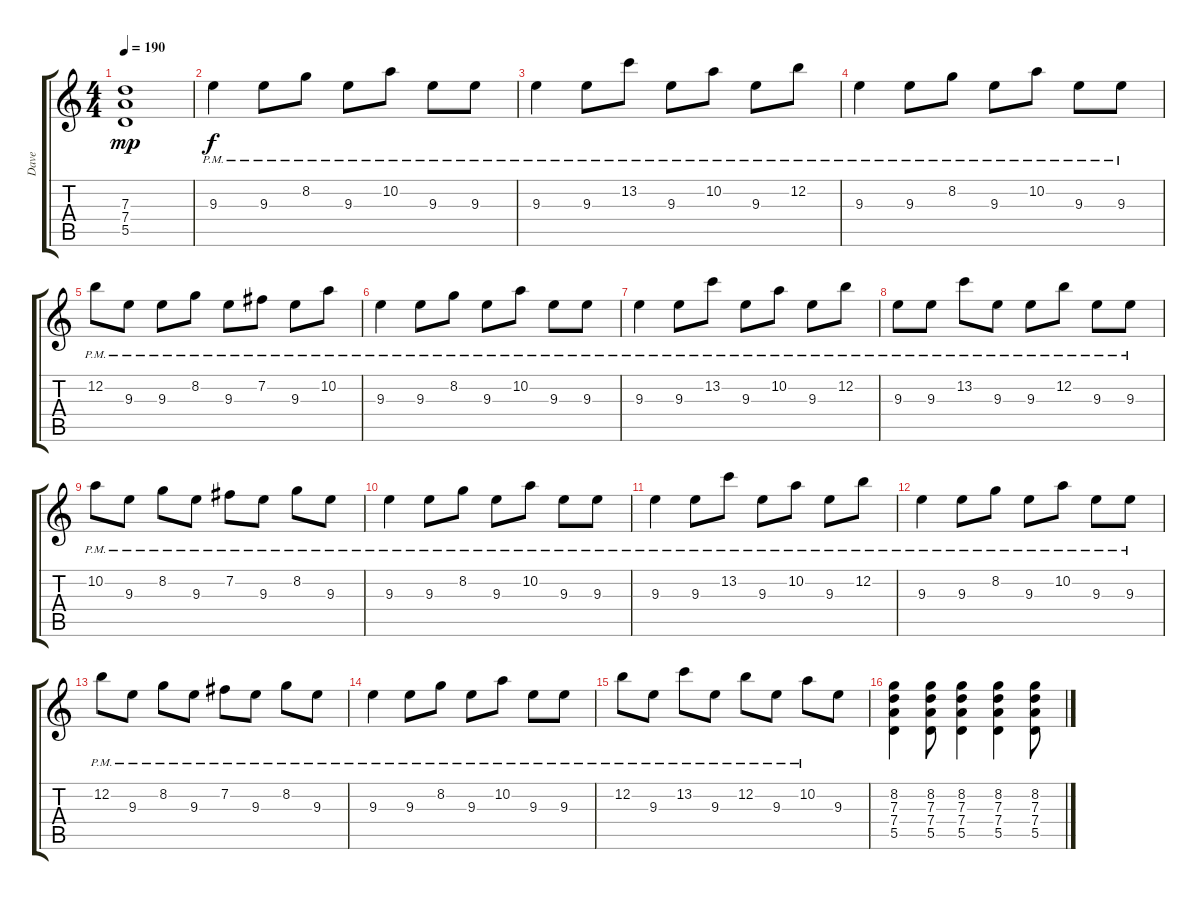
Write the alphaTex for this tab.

\track ("Dave" "Dave") {instrument distortionguitar}
\staff {score tabs}
\tuning (E4 B3 G3 D3 A2 E2) {hide}
\ts (4 4)
\tempo 190
\clef g2
\ks c
(7.3 7.4 5.5).1{dy mp} |
9.3{pm}.4{dy f} 9.3{pm}.8 8.2{pm}.8 9.3{pm}.8 10.2{pm}.8 9.3{pm}.8 9.3{pm}.8 |
9.3{pm}.4 9.3{pm}.8 13.2{pm}.8 9.3{pm}.8 10.2{pm}.8 9.3{pm}.8 12.2{pm}.8 |
9.3{pm}.4 9.3{pm}.8 8.2{pm}.8 9.3{pm}.8 10.2{pm}.8 9.3{pm}.8 9.3{pm}.8 |
12.2{pm}.8 9.3{pm}.8 9.3{pm}.8 8.2{pm}.8 9.3{pm}.8 7.2{pm}.8 9.3{pm}.8 10.2{pm}.8 |
9.3{pm}.4 9.3{pm}.8 8.2{pm}.8 9.3{pm}.8 10.2{pm}.8 9.3{pm}.8 9.3{pm}.8 |
9.3{pm}.4 9.3{pm}.8 13.2{pm}.8 9.3{pm}.8 10.2{pm}.8 9.3{pm}.8 12.2{pm}.8 |
9.3{pm}.8 9.3{pm}.8 13.2{pm}.8 9.3{pm}.8 9.3{pm}.8 12.2{pm}.8 9.3{pm}.8 9.3{pm}.8 |
10.2{pm}.8 9.3{pm}.8 8.2{pm}.8 9.3{pm}.8 7.2{pm}.8 9.3{pm}.8 8.2{pm}.8 9.3{pm}.8 |
9.3{pm}.4 9.3{pm}.8 8.2{pm}.8 9.3{pm}.8 10.2{pm}.8 9.3{pm}.8 9.3{pm}.8 |
9.3{pm}.4 9.3{pm}.8 13.2{pm}.8 9.3{pm}.8 10.2{pm}.8 9.3{pm}.8 12.2{pm}.8 |
9.3{pm}.4 9.3{pm}.8 8.2{pm}.8 9.3{pm}.8 10.2{pm}.8 9.3{pm}.8 9.3{pm}.8 |
12.2{pm}.8 9.3{pm}.8 8.2{pm}.8 9.3{pm}.8 7.2{pm}.8 9.3{pm}.8 8.2{pm}.8 9.3{pm}.8 |
9.3{pm}.4 9.3{pm}.8 8.2{pm}.8 9.3{pm}.8 10.2{pm}.8 9.3{pm}.8 9.3{pm}.8 |
12.2{pm}.8 9.3{pm}.8 13.2{pm}.8 9.3{pm}.8 12.2{pm}.8 9.3{pm}.8 10.2{pm}.8 9.3.8 |
(8.2 7.3 7.4 5.5).4 (8.2 7.3 7.4 5.5).8 (8.2 7.3 7.4 5.5).4 (8.2 7.3 7.4 5.5).4 (8.2 7.3 7.4 5.5).8
